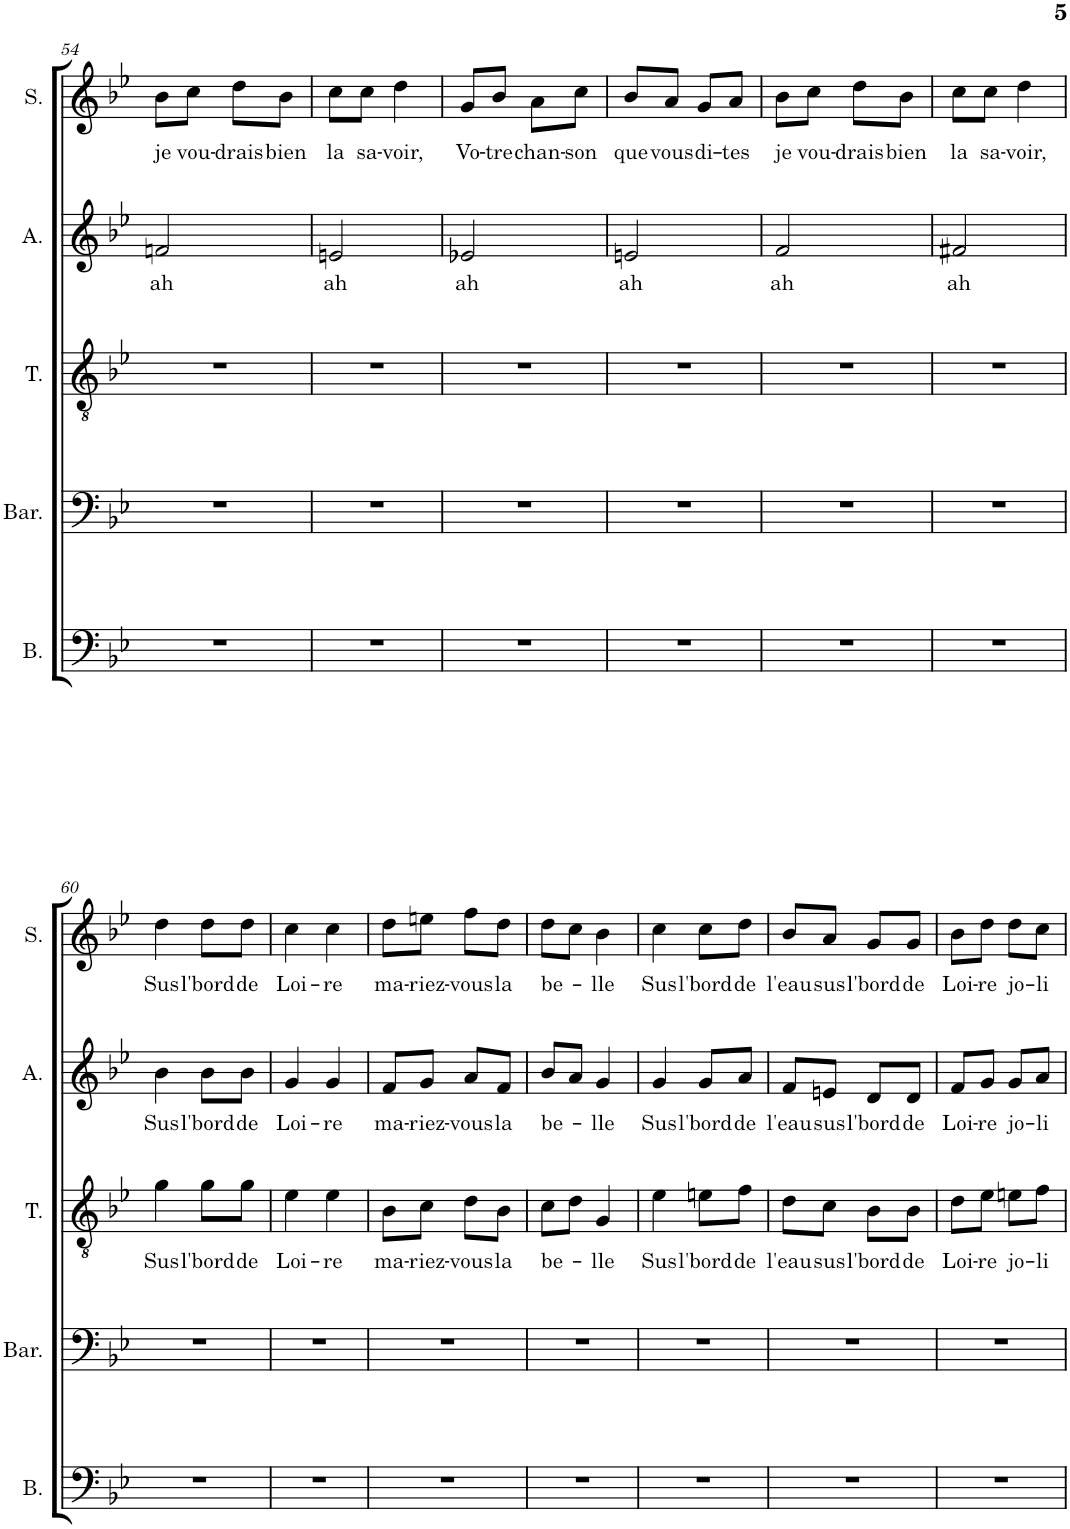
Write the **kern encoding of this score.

**kern	**kern	**kern	**text	**kern	**text	**kern	**text
*part5	*part4	*part3	*part3	*part2	*part2	*part1	*part1
*staff5	*staff4	*staff3	*staff3	*staff2	*staff2	*staff1	*staff1
*I"Basse	*I"Baryton	*I"Tenor	*	*I"Alto	*	*I"Soprano	*
*I'B.	*I'Bar.	*I'T.	*	*I'A.	*	*I'S.	*
!!LO:PB:g=z
*clefF4	*clefF4	*clefGv2	*	*clefG2	*	*clefG2	*
*k[b-e-]	*k[b-e-]	*k[b-e-]	*	*k[b-e-]	*	*k[b-e-]	*
*M2/4	*M2/4	*M2/4	*	*M2/4	*	*M2/4	*
=54	=54	=54	=54	=54	=54	=54	=54
!	!	!	!	!	!LO:LY:b	!	!LO:LY:b
2r	2r	2r	.	2fn/	ah	8b-\L	je
!	!	!	!	!	!	!	!LO:LY:b
.	.	.	.	.	.	8cc\J	vou-
!	!	!	!	!	!	!	!LO:LY:b
.	.	.	.	.	.	8dd\L	-drais
!	!	!	!	!	!	!	!LO:LY:b
.	.	.	.	.	.	8b-\J	bien
=55	=55	=55	=55	=55	=55	=55	=55
!	!	!	!	!	!LO:LY:b	!	!LO:LY:b
2r	2r	2r	.	2en/	ah	8cc\L	la
!	!	!	!	!	!	!	!LO:LY:b
.	.	.	.	.	.	8cc\J	sa-
!	!	!	!	!	!	!	!LO:LY:b
.	.	.	.	.	.	4dd\	-voir,
=56	=56	=56	=56	=56	=56	=56	=56
!	!	!	!	!	!LO:LY:b	!	!LO:LY:b
2r	2r	2r	.	2e-X/	ah	8g/L	Vo-
!	!	!	!	!	!	!	!LO:LY:b
.	.	.	.	.	.	8b-/J	-tre
!	!	!	!	!	!	!	!LO:LY:b
.	.	.	.	.	.	8a\L	chan-
!	!	!	!	!	!	!	!LO:LY:b
.	.	.	.	.	.	8cc\J	-son
=57	=57	=57	=57	=57	=57	=57	=57
!	!	!	!	!	!LO:LY:b	!	!LO:LY:b
2r	2r	2r	.	2en/	ah	8b-/L	que
!	!	!	!	!	!	!	!LO:LY:b
.	.	.	.	.	.	8a/J	vous
!	!	!	!	!	!	!	!LO:LY:b
.	.	.	.	.	.	8g/L	di-
!	!	!	!	!	!	!	!LO:LY:b
.	.	.	.	.	.	8a/J	-tes
=58	=58	=58	=58	=58	=58	=58	=58
!	!	!	!	!	!LO:LY:b	!	!LO:LY:b
2r	2r	2r	.	2f/	ah	8b-\L	je
!	!	!	!	!	!	!	!LO:LY:b
.	.	.	.	.	.	8cc\J	vou-
!	!	!	!	!	!	!	!LO:LY:b
.	.	.	.	.	.	8dd\L	-drais
!	!	!	!	!	!	!	!LO:LY:b
.	.	.	.	.	.	8b-\J	bien
=59	=59	=59	=59	=59	=59	=59	=59
!	!	!	!	!	!LO:LY:b	!	!LO:LY:b
2r	2r	2r	.	2f#X/	ah	8cc\L	la
!	!	!	!	!	!	!	!LO:LY:b
.	.	.	.	.	.	8cc\J	sa-
!	!	!	!	!	!	!	!LO:LY:b
.	.	.	.	.	.	4dd\	-voir,
!!LO:LB:g=z
=60	=60	=60	=60	=60	=60	=60	=60
!	!	!	!LO:LY:b	!	!LO:LY:b	!	!LO:LY:b
2r	2r	4g\	Sus	4b-\	Sus	4dd\	Sus
!	!	!	!LO:LY:b	!	!LO:LY:b	!	!LO:LY:b
.	.	8g\L	l'bord	8b-\L	l'bord	8dd\L	l'bord
!	!	!	!LO:LY:b	!	!LO:LY:b	!	!LO:LY:b
.	.	8g\J	de	8b-\J	de	8dd\J	de
=61	=61	=61	=61	=61	=61	=61	=61
!	!	!	!LO:LY:b	!	!LO:LY:b	!	!LO:LY:b
2r	2r	4e-\	Loi-	4g/	Loi-	4cc\	Loi-
!	!	!	!LO:LY:b	!	!LO:LY:b	!	!LO:LY:b
.	.	4e-\	-re	4g/	-re	4cc\	-re
=62	=62	=62	=62	=62	=62	=62	=62
!	!	!	!LO:LY:b	!	!LO:LY:b	!	!LO:LY:b
2r	2r	8B-\L	ma-	8f/L	ma-	8dd\L	ma-
!	!	!	!LO:LY:b	!	!LO:LY:b	!	!LO:LY:b
.	.	8c\J	-riez-	8g/J	-riez-	8een\J	-riez-
!	!	!	!LO:LY:b	!	!LO:LY:b	!	!LO:LY:b
.	.	8d\L	-vous	8a/L	-vous	8ff\L	-vous
!	!	!	!LO:LY:b	!	!LO:LY:b	!	!LO:LY:b
.	.	8B-\J	la	8f/J	la	8dd\J	la
=63	=63	=63	=63	=63	=63	=63	=63
!	!	!	!LO:LY:b	!	!LO:LY:b	!	!LO:LY:b
2r	2r	8c\L	be-	8b-/L	be-	8dd\L	be-
.	.	8d\J	.	8a/J	.	8cc\J	.
!	!	!	!LO:LY:b	!	!LO:LY:b	!	!LO:LY:b
.	.	4G/	-lle	4g/	-lle	4b-\	-lle
=64	=64	=64	=64	=64	=64	=64	=64
!	!	!	!LO:LY:b	!	!LO:LY:b	!	!LO:LY:b
2r	2r	4e-\	Sus	4g/	Sus	4cc\	Sus
!	!	!	!LO:LY:b	!	!LO:LY:b	!	!LO:LY:b
.	.	8en\L	l'bord	8g/L	l'bord	8cc\L	l'bord
!	!	!	!LO:LY:b	!	!LO:LY:b	!	!LO:LY:b
.	.	8f\J	de	8a/J	de	8dd\J	de
=65	=65	=65	=65	=65	=65	=65	=65
!	!	!	!LO:LY:b	!	!LO:LY:b	!	!LO:LY:b
2r	2r	8d\L	l'eau	8f/L	l'eau	8b-/L	l'eau
!	!	!	!LO:LY:b	!	!LO:LY:b	!	!LO:LY:b
.	.	8c\J	sus	8en/J	sus	8a/J	sus
!	!	!	!LO:LY:b	!	!LO:LY:b	!	!LO:LY:b
.	.	8B-\L	l'bord	8d/L	l'bord	8g/L	l'bord
!	!	!	!LO:LY:b	!	!LO:LY:b	!	!LO:LY:b
.	.	8B-\J	de	8d/J	de	8g/J	de
=66	=66	=66	=66	=66	=66	=66	=66
!	!	!	!LO:LY:b	!	!LO:LY:b	!	!LO:LY:b
2r	2r	8d\L	Loi-	8f/L	Loi-	8b-\L	Loi-
!	!	!	!LO:LY:b	!	!LO:LY:b	!	!LO:LY:b
.	.	8e-\J	-re	8g/J	-re	8dd\J	-re
!	!	!	!LO:LY:b	!	!LO:LY:b	!	!LO:LY:b
.	.	8en\L	jo-	8g/L	jo-	8dd\L	jo-
!	!	!	!LO:LY:b	!	!LO:LY:b	!	!LO:LY:b
.	.	8f\J	-li	8a/J	-li	8cc\J	-li
=	=	=	=	=	=	=	=
*-	*-	*-	*-	*-	*-	*-	*-
